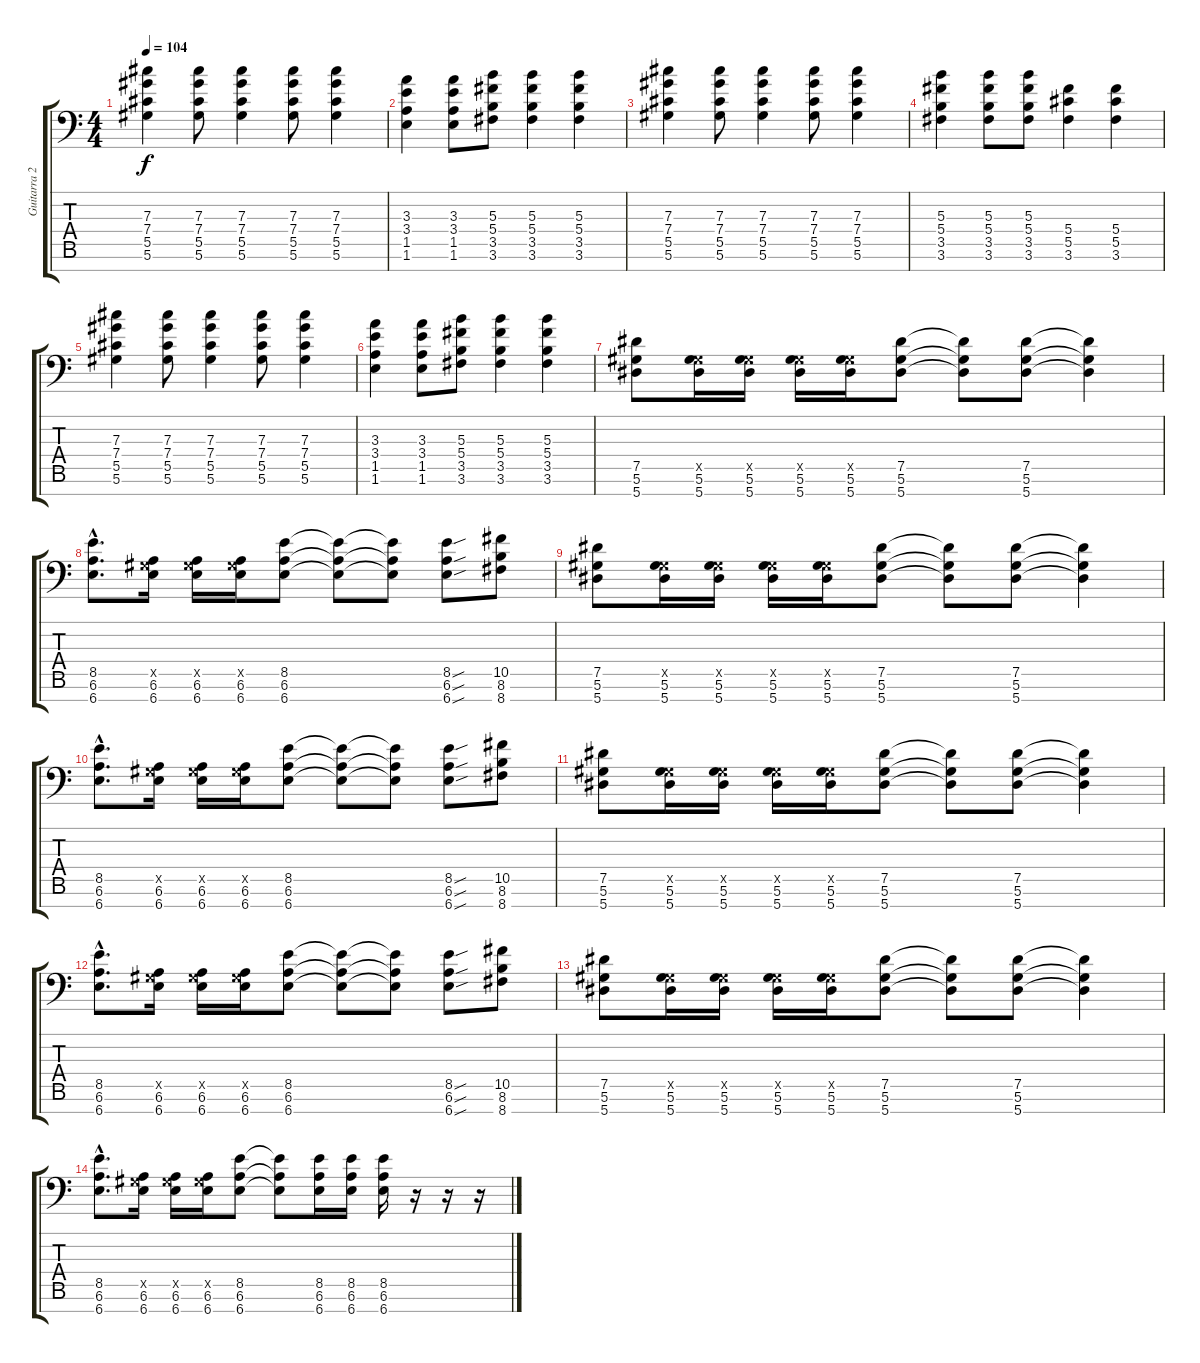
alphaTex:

\track ("Guitarra 2" "Guitarra 2") {instrument distortionguitar}
\staff {score tabs}
\tuning (Eb4 Bb3 Gb3 Db3 Ab2 Eb2 Bb1) {hide}
\ts (4 4)
\tempo 104
\clef f4
\ks c
(7.3 7.4 5.5 5.6).4{dy f} (7.3 7.4 5.5 5.6).8 (7.3 7.4 5.5 5.6).4 (7.3 7.4 5.5 5.6).8 (7.3 7.4 5.5 5.6).4 |
(3.3 3.4 1.5 1.6).4 (3.3 3.4 1.5 1.6).8 (5.3 5.4 3.5 3.6).8 (5.3 5.4 3.5 3.6).4 (5.3 5.4 3.5 3.6).4 |
(7.3 7.4 5.5 5.6).4 (7.3 7.4 5.5 5.6).8 (7.3 7.4 5.5 5.6).4 (7.3 7.4 5.5 5.6).8 (7.3 7.4 5.5 5.6).4 |
(5.3 5.4 3.5 3.6).4 (5.3 5.4 3.5 3.6).8 (5.3 5.4 3.5 3.6).8 (5.4 5.5 3.6).4 (5.4 5.5 3.6).4 |
(7.3 7.4 5.5 5.6).4 (7.3 7.4 5.5 5.6).8 (7.3 7.4 5.5 5.6).4 (7.3 7.4 5.5 5.6).8 (7.3 7.4 5.5 5.6).4 |
(3.3 3.4 1.5 1.6).4 (3.3 3.4 1.5 1.6).8 (5.3 5.4 3.5 3.6).8 (5.3 5.4 3.5 3.6).4 (5.3 5.4 3.5 3.6).4 |
(7.5 5.6 5.7).8 (0.5{x} 5.6 5.7).16 (0.5{x} 5.6 5.7).16 (0.5{x} 5.6 5.7).16 (0.5{x} 5.6 5.7).16 (7.5 5.6 5.7).8 (7.5{t} 5.6{t} 5.7{t}).8 (7.5 5.6 5.7).8 (7.5{t} 5.6{t} 5.7{t}).4 |
(8.5{hac} 6.6{hac} 6.7{hac}).8{d} (0.5{x} 6.6 6.7).16 (0.5{x} 6.6 6.7).16 (0.5{x} 6.6 6.7).16 (8.5 6.6 6.7).8 (8.5{t} 6.6{t} 6.7{t}).8 (8.5{t} 6.6{t} 6.7{t}).8 (8.5{sou} 6.6{sou} 6.7{sou}).8 (10.5 8.6 8.7).8 |
(7.5 5.6 5.7).8 (0.5{x} 5.6 5.7).16 (0.5{x} 5.6 5.7).16 (0.5{x} 5.6 5.7).16 (0.5{x} 5.6 5.7).16 (7.5 5.6 5.7).8 (7.5{t} 5.6{t} 5.7{t}).8 (7.5 5.6 5.7).8 (7.5{t} 5.6{t} 5.7{t}).4 |
(8.5{hac} 6.6{hac} 6.7{hac}).8{d} (0.5{x} 6.6 6.7).16 (0.5{x} 6.6 6.7).16 (0.5{x} 6.6 6.7).16 (8.5 6.6 6.7).8 (8.5{t} 6.6{t} 6.7{t}).8 (8.5{t} 6.6{t} 6.7{t}).8 (8.5{sou} 6.6{sou} 6.7{sou}).8 (10.5 8.6 8.7).8 |
(7.5 5.6 5.7).8 (0.5{x} 5.6 5.7).16 (0.5{x} 5.6 5.7).16 (0.5{x} 5.6 5.7).16 (0.5{x} 5.6 5.7).16 (7.5 5.6 5.7).8 (7.5{t} 5.6{t} 5.7{t}).8 (7.5 5.6 5.7).8 (7.5{t} 5.6{t} 5.7{t}).4 |
(8.5{hac} 6.6{hac} 6.7{hac}).8{d} (0.5{x} 6.6 6.7).16 (0.5{x} 6.6 6.7).16 (0.5{x} 6.6 6.7).16 (8.5 6.6 6.7).8 (8.5{t} 6.6{t} 6.7{t}).8 (8.5{t} 6.6{t} 6.7{t}).8 (8.5{sou} 6.6{sou} 6.7{sou}).8 (10.5 8.6 8.7).8 |
(7.5 5.6 5.7).8 (0.5{x} 5.6 5.7).16 (0.5{x} 5.6 5.7).16 (0.5{x} 5.6 5.7).16 (0.5{x} 5.6 5.7).16 (7.5 5.6 5.7).8 (7.5{t} 5.6{t} 5.7{t}).8 (7.5 5.6 5.7).8 (7.5{t} 5.6{t} 5.7{t}).4 |
(8.5{hac} 6.6{hac} 6.7{hac}).8{d} (0.5{x} 6.6 6.7).16 (0.5{x} 6.6 6.7).16 (0.5{x} 6.6 6.7).16 (8.5 6.6 6.7).8 (8.5{t} 6.6{t} 6.7{t}).8 (8.5 6.6 6.7).16 (8.5 6.6 6.7).16 (8.5 6.6 6.7).16 r.16 r.16 r.16
